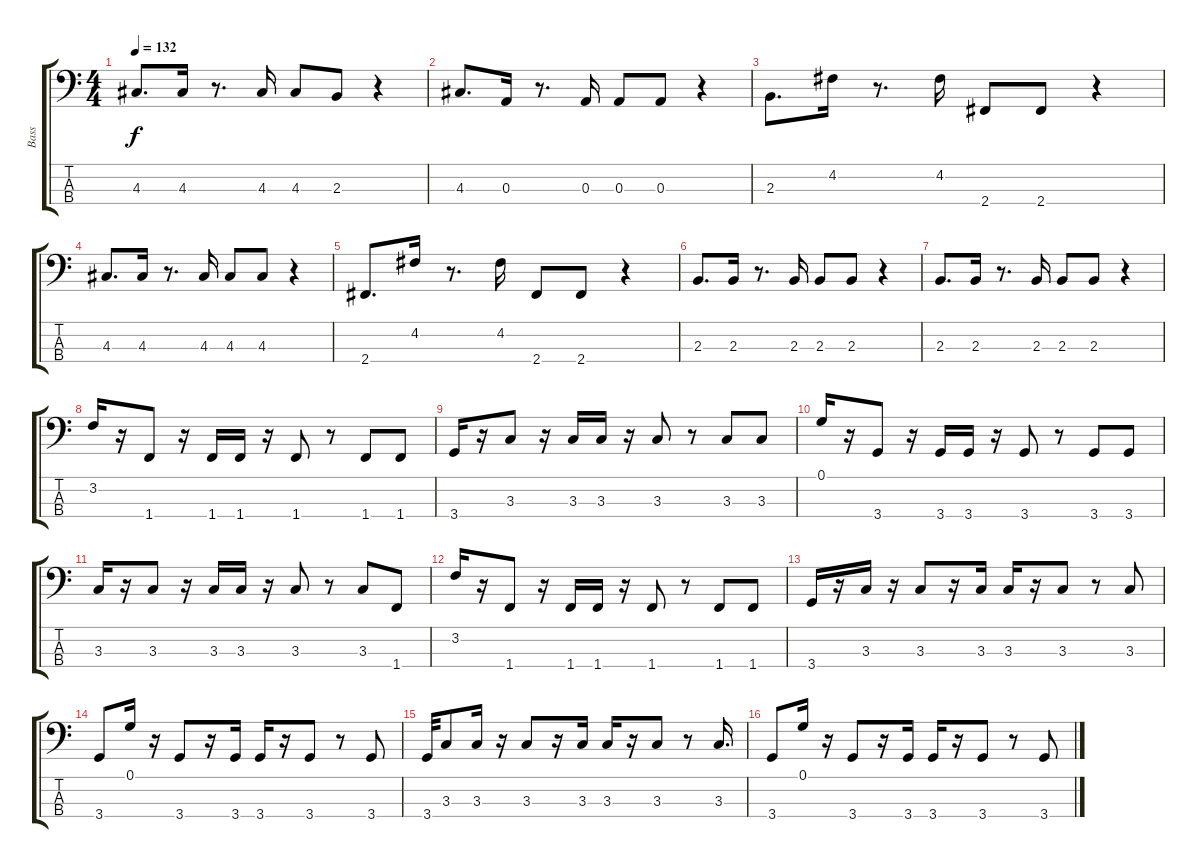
\track ("Bass" "Bass") {instrument electricbasspick}
\staff {score tabs}
\tuning (G2 D2 A1 E1) {hide}
\ts (4 4)
\tempo 132
\clef f4
\ks c
4.3.8{d dy f} 4.3.16 r.8{d} 4.3.16 4.3.8 2.3.8 r.4 |
4.3.8{d} 0.3.16 r.8{d} 0.3.16 0.3.8 0.3.8 r.4 |
2.3.8{d} 4.2.16 r.8{d} 4.2.16 2.4.8 2.4.8 r.4 |
4.3.8{d} 4.3.16 r.8{d} 4.3.16 4.3.8 4.3.8 r.4 |
2.4.8{d} 4.2.16 r.8{d} 4.2.16 2.4.8 2.4.8 r.4 |
2.3.8{d} 2.3.16 r.8{d} 2.3.16 2.3.8 2.3.8 r.4 |
2.3.8{d} 2.3.16 r.8{d} 2.3.16 2.3.8 2.3.8 r.4 |
3.2.16 r.16 1.4.8 r.16 1.4.16 1.4.16 r.16 1.4.8 r.8 1.4.8 1.4.8 |
3.4.16 r.16 3.3.8 r.16 3.3.16 3.3.16 r.16 3.3.8 r.8 3.3.8 3.3.8 |
0.1.16 r.16 3.4.8 r.16 3.4.16 3.4.16 r.16 3.4.8 r.8 3.4.8 3.4.8 |
3.3.16 r.16 3.3.8 r.16 3.3.16 3.3.16 r.16 3.3.8 r.8 3.3.8 1.4.8 |
3.2.16 r.16 1.4.8 r.16 1.4.16 1.4.16 r.16 1.4.8 r.8 1.4.8 1.4.8 |
3.4.16 r.16 3.3.16 r.16 3.3.8 r.16 3.3.16 3.3.16 r.16 3.3.8 r.8 3.3.8 |
3.4.8 0.1.16 r.16 3.4.8 r.16 3.4.16 3.4.16 r.16 3.4.8 r.8 3.4.8 |
3.4.32 3.3.8 3.3.16 r.16 3.3.8 r.16 3.3.16 3.3.16 r.16 3.3.8 r.8 3.3.16{d} |
3.4.8 0.1.16 r.16 3.4.8 r.16 3.4.16 3.4.16 r.16 3.4.8 r.8 3.4.8
